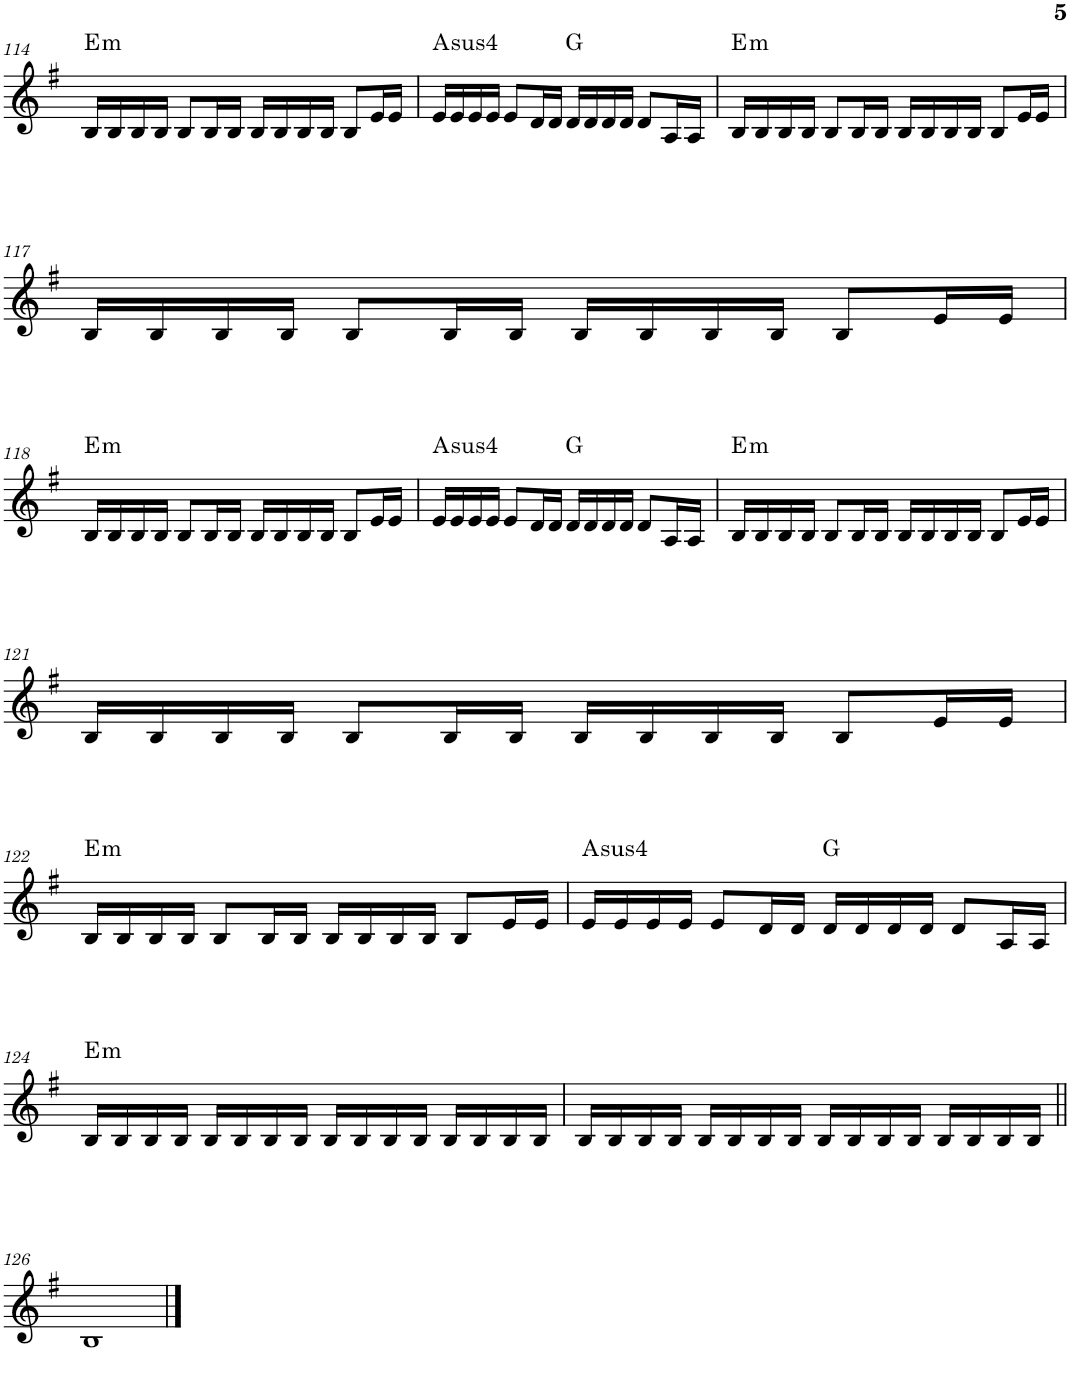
**kern	**harte
*part1	*part1
*staff1	*
*I"Piano	*
*I'Pno.	*
!!LO:PB:g=z
*clefG2	*
*k[f#]	*
*M4/4	*
=114	=114
!	!LO:H:kt=m
16B/LL	E:min
16B/	.
16B/	.
16B/JJ	.
8B/L	.
16B/L	.
16B/JJ	.
16B/LL	.
16B/	.
16B/	.
16B/JJ	.
8B/L	.
16e/L	.
16e/JJ	.
=115	=115
!	!LO:H:kt=4
16e/LL	A:sus4
16e/	.
16e/	.
16e/JJ	.
8e/L	.
16d/L	.
16d/JJ	.
16d/LL	G:maj
16d/	.
16d/	.
16d/JJ	.
8d/L	.
16A/L	.
16A/JJ	.
=116	=116
!	!LO:H:kt=m
16B/LL	E:min
16B/	.
16B/	.
16B/JJ	.
8B/L	.
16B/L	.
16B/JJ	.
16B/LL	.
16B/	.
16B/	.
16B/JJ	.
8B/L	.
16e/L	.
16e/JJ	.
!!LO:LB:g=z
=117	=117
16B/LL	.
16B/	.
16B/	.
16B/JJ	.
8B/L	.
16B/L	.
16B/JJ	.
16B/LL	.
16B/	.
16B/	.
16B/JJ	.
8B/L	.
16e/L	.
16e/JJ	.
!!LO:LB:g=z
=118	=118
!	!LO:H:kt=m
16B/LL	E:min
16B/	.
16B/	.
16B/JJ	.
8B/L	.
16B/L	.
16B/JJ	.
16B/LL	.
16B/	.
16B/	.
16B/JJ	.
8B/L	.
16e/L	.
16e/JJ	.
=119	=119
!	!LO:H:kt=4
16e/LL	A:sus4
16e/	.
16e/	.
16e/JJ	.
8e/L	.
16d/L	.
16d/JJ	.
16d/LL	G:maj
16d/	.
16d/	.
16d/JJ	.
8d/L	.
16A/L	.
16A/JJ	.
=120	=120
!	!LO:H:kt=m
16B/LL	E:min
16B/	.
16B/	.
16B/JJ	.
8B/L	.
16B/L	.
16B/JJ	.
16B/LL	.
16B/	.
16B/	.
16B/JJ	.
8B/L	.
16e/L	.
16e/JJ	.
!!LO:LB:g=z
=121	=121
16B/LL	.
16B/	.
16B/	.
16B/JJ	.
8B/L	.
16B/L	.
16B/JJ	.
16B/LL	.
16B/	.
16B/	.
16B/JJ	.
8B/L	.
16e/L	.
16e/JJ	.
!!LO:LB:g=z
=122	=122
!	!LO:H:kt=m
16B/LL	E:min
16B/	.
16B/	.
16B/JJ	.
8B/L	.
16B/L	.
16B/JJ	.
16B/LL	.
16B/	.
16B/	.
16B/JJ	.
8B/L	.
16e/L	.
16e/JJ	.
=123	=123
!	!LO:H:kt=4
16e/LL	A:sus4
16e/	.
16e/	.
16e/JJ	.
8e/L	.
16d/L	.
16d/JJ	.
16d/LL	G:maj
16d/	.
16d/	.
16d/JJ	.
8d/L	.
16A/L	.
16A/JJ	.
!!LO:LB:g=z
=124	=124
!	!LO:H:kt=m
16B/LL	E:min
16B/	.
16B/	.
16B/JJ	.
16B/LL	.
16B/	.
16B/	.
16B/JJ	.
16B/LL	.
16B/	.
16B/	.
16B/JJ	.
16B/LL	.
16B/	.
16B/	.
16B/JJ	.
=125	=125
16B/LL	.
16B/	.
16B/	.
16B/JJ	.
16B/LL	.
16B/	.
16B/	.
16B/JJ	.
16B/LL	.
16B/	.
16B/	.
16B/JJ	.
16B/LL	.
16B/	.
16B/	.
16B/JJ	.
!!LO:LB:g=z
=126||	=126||
1B	.
==	==
*-	*-
